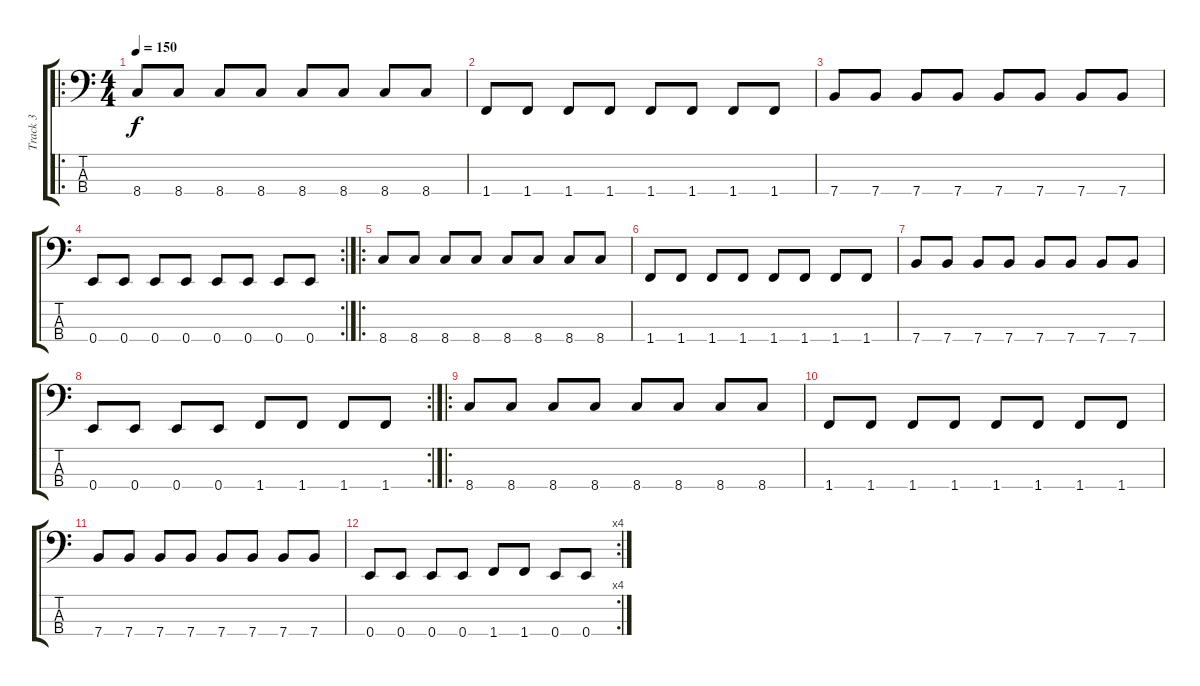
\track ("Track 3" "Track 3") {instrument electricbassfinger}
\staff {score tabs}
\tuning (G2 D2 A1 E1) {hide}
\ro
\ts (4 4)
\tempo 150
\clef f4
\ks c
8.4.8{dy f} 8.4.8 8.4.8 8.4.8 8.4.8 8.4.8 8.4.8 8.4.8 |
1.4.8 1.4.8 1.4.8 1.4.8 1.4.8 1.4.8 1.4.8 1.4.8 |
7.4.8 7.4.8 7.4.8 7.4.8 7.4.8 7.4.8 7.4.8 7.4.8 |
\rc 2
0.4.8 0.4.8 0.4.8 0.4.8 0.4.8 0.4.8 0.4.8 0.4.8 |
\ro
8.4.8 8.4.8 8.4.8 8.4.8 8.4.8 8.4.8 8.4.8 8.4.8 |
1.4.8 1.4.8 1.4.8 1.4.8 1.4.8 1.4.8 1.4.8 1.4.8 |
7.4.8 7.4.8 7.4.8 7.4.8 7.4.8 7.4.8 7.4.8 7.4.8 |
\rc 2
0.4.8 0.4.8 0.4.8 0.4.8 1.4.8 1.4.8 1.4.8 1.4.8 |
\ro
8.4.8 8.4.8 8.4.8 8.4.8 8.4.8 8.4.8 8.4.8 8.4.8 |
1.4.8 1.4.8 1.4.8 1.4.8 1.4.8 1.4.8 1.4.8 1.4.8 |
7.4.8 7.4.8 7.4.8 7.4.8 7.4.8 7.4.8 7.4.8 7.4.8 |
\rc 4
0.4.8 0.4.8 0.4.8 0.4.8 1.4.8 1.4.8 0.4.8 0.4.8
